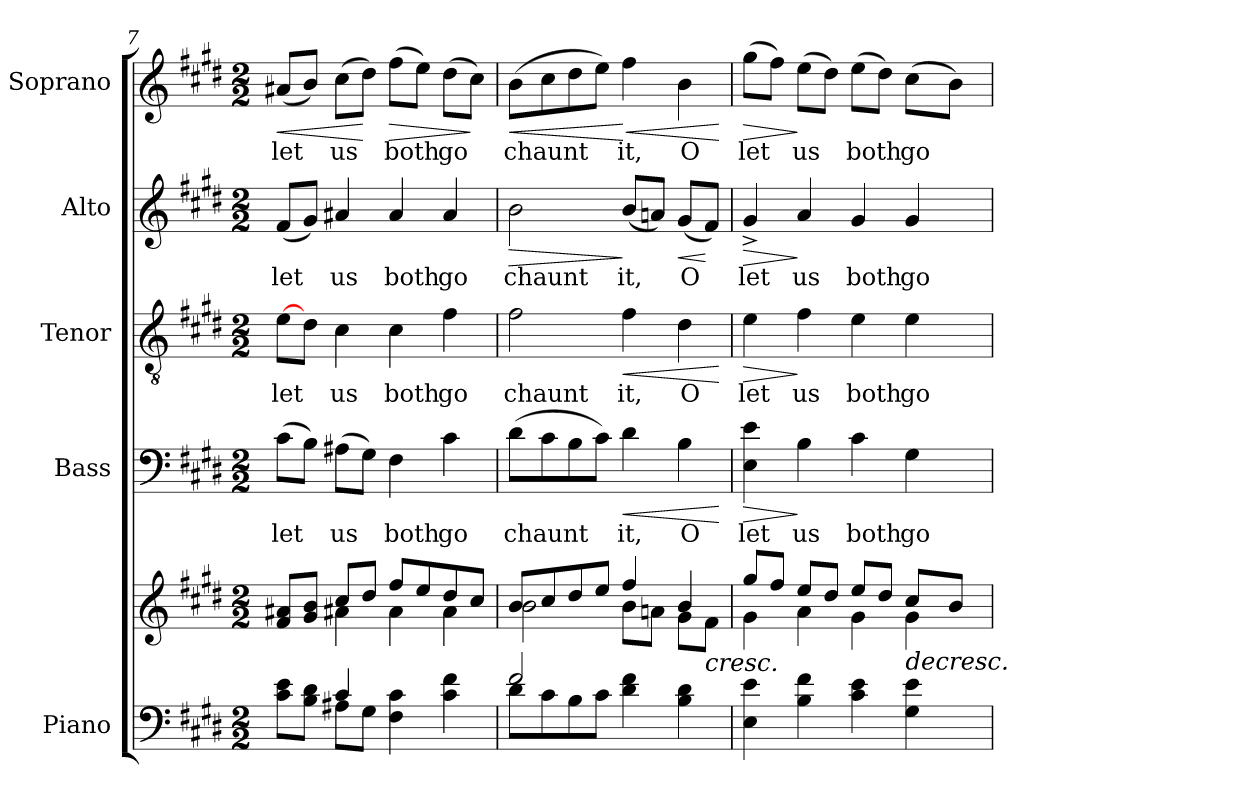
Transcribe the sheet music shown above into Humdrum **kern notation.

**kern	**kern	**dynam	**kern	**text	**dynam	**kern	**text	**dynam	**kern	**text	**dynam	**kern	**text	**dynam
*part5	*part5	*part5	*part4	*part4	*part4	*part3	*part3	*part3	*part2	*part2	*part2	*part1	*part1	*part1
*staff6	*staff5	*staff5/6	*staff4	*staff4	*staff4	*staff3	*staff3	*staff3	*staff2	*staff2	*staff2	*staff1	*staff1	*staff1
*I"Piano	*	*	*I"Bass	*	*	*I"Tenor	*	*	*I"Alto	*	*	*I"Soprano	*	*
*I'Pno.	*	*	*I'B.	*	*	*I'T.	*	*	*I'A.	*	*	*I'S.	*	*
!!LO:LB:g=z
*clefF4	*clefG2	*	*clefF4	*	*	*clefGv2	*	*	*clefG2	*	*	*clefG2	*	*
*	*	*	*	*	*	*ITrd7c12	*	*	*	*	*	*	*	*
*k[f#c#g#d#]	*k[f#c#g#d#]	*	*k[f#c#g#d#]	*	*	*k[f#c#g#d#]	*	*	*k[f#c#g#d#]	*	*	*k[f#c#g#d#]	*	*
*E:	*E:	*	*E:	*	*	*E:	*	*	*E:	*	*	*E:	*	*
*M2/2	*M2/2	*	*M2/2	*	*	*M2/2	*	*	*M2/2	*	*	*M2/2	*	*
=7	=7	=7	=7	=7	=7	=7	=7	=7	=7	=7	=7	=7	=7	=7
*^	*^	*	*	*	*	*	*	*	*	*	*	*	*	*
!	!	!	!	!	!	!LO:LY:b:color=#000000	!	!	!	!	!	!	!	!	!	!
!	!	!	!	!	!	!	!	!	!LO:LY:b:color=#000000	!	!	!	!	!	!	!
!	!	!	!	!	!	!	!	!	!	!	!	!LO:LY:b:color=#000000	!	!	!	!
!	!	!	!	!	!	!	!	!	!	!	!	!	!	!	!LO:LY:b:color=#000000	!LO:HP:b
8c#i\ 8eiL	4ryy	8f#i/ 8a#XiL	4ryy	.	(8c#i\L	let	.	[8Ei\L	let	.	(8f#i/L	let	.	(8a#Xi/L	let	<
8Bi\ 8d#iJ	.	8g#i/ 8biJ	.	.	8Bi\J)	.	.	8D#i\J	.	.	8g#i/J)	.	.	8bi/J)	.	.
!	!	!	!	!	!	!LO:LY:b:color=#000000	!	!	!	!	!	!	!	!	!	!
!	!	!	!	!	!	!	!	!	!LO:LY:b:color=#000000	!	!	!	!	!	!	!
!	!	!	!	!	!	!	!	!	!	!	!	!LO:LY:b:color=#000000	!	!	!	!
!	!	!	!	!	!	!	!	!	!	!	!	!	!	!	!LO:LY:b:color=#000000	!
4c#i/	8A#Xi\L	8cc#i/L	4a#Xi\	.	(8A#Xi\L	us	.	4C#i\	us	.	4a#Xi/	us	.	(8cc#i\L	us	.
.	8G#i\J	8dd#i/J	.	.	8G#i\J)	.	.	.	.	.	.	.	.	8dd#i\J)	.	[
!	!	!	!	!	!	!LO:LY:b:color=#000000	!	!	!	!	!	!	!	!	!	!
!	!	!	!	!	!	!	!	!	!LO:LY:b:color=#000000	!	!	!	!	!	!	!
!	!	!	!	!	!	!	!	!	!	!	!	!LO:LY:b:color=#000000	!	!	!	!
!	!	!	!	!	!	!	!	!	!	!	!	!	!	!	!LO:LY:b:color=#000000	!LO:HP:b
2ryy	4F#i\ 4c#i	8ff#i/L	4a#i\	.	4F#i\	both	.	4C#i\	both	.	4a#i/	both	.	(8ff#i\L	both	>
.	.	8eei/	.	.	.	.	.	.	.	.	.	.	.	8eei\J)	.	.
!	!	!	!	!	!	!LO:LY:b:color=#000000	!	!	!	!	!	!	!	!	!	!
!	!	!	!	!	!	!	!	!	!LO:LY:b:color=#000000	!	!	!	!	!	!	!
!	!	!	!	!	!	!	!	!	!	!	!	!LO:LY:b:color=#000000	!	!	!	!
!	!	!	!	!	!	!	!	!	!	!	!	!	!	!	!LO:LY:b:color=#000000	!
.	4c#i\ 4f#i	8dd#i/	4a#i\	.	4c#i\	go	.	4F#i\	go	.	4a#i/	go	.	(8dd#i\L	go	.
.	.	8cc#i/J	.	.	.	.	.	.	.	.	.	.	.	8cc#i\J)	.	]
=8	=8	=8	=8	=8	=8	=8	=8	=8	=8	=8	=8	=8	=8	=8	=8	=8
!	!	!	!	!	!	!LO:LY:b:color=#000000	!	!	!	!	!	!	!	!	!	!
!	!	!	!	!	!	!	!	!	!LO:LY:b:color=#000000	!	!	!	!	!	!	!
!	!	!	!	!	!	!	!	!	!	!	!	!LO:LY:b:color=#000000	!LO:HP:b	!	!	!
!	!	!	!	!	!	!	!	!	!	!	!	!	!	!	!LO:LY:b:color=#000000	!LO:HP:b
2f#i/	8d#i\L	8bi/L	2bi\	.	(8d#i\L	chaunt	.	2F#i\	chaunt	.	2bi\	chaunt	>	(8bi\L	chaunt	<
.	8c#i\	8cc#i/	.	.	8c#i\	.	.	.	.	.	.	.	.	8cc#i\	.	.
.	8Bi\	8dd#i/	.	.	8Bi\	.	.	.	.	.	.	.	.	8dd#i\	.	.
.	8c#i\J	8eei/J	.	.	8c#i\J)	.	.	.	.	.	.	.	.	8eei\J)	.	.
!	!	!	!	!	!	!LO:LY:b:color=#000000	!LO:HP:b	!	!	!	!	!	!	!	!	!
!	!	!	!	!	!	!	!	!	!LO:LY:b:color=#000000	!LO:HP:b	!	!	!	!	!	!
!	!	!	!	!	!	!	!	!	!	!	!	!LO:LY:b:color=#000000	!	!	!	!
!	!	!	!	!	!	!	!	!	!	!	!	!	!	!	!LO:LY:b:color=#000000	!LO:HP:n=1:b
2ryy	4d#i\ 4f#i	4ff#i/	8bi\L	[	4d#i\	it,	<	4F#i\	it,	<	(8bi/L	it,	]	4ff#i\	it,	[ <
.	.	.	8ani\J	.	.	.	.	.	.	.	8ani/J)	.	.	.	.	.
!	!	!	!	!	!	!LO:LY:b:color=#000000	!	!	!	!	!	!	!	!	!	!
!	!	!	!	!	!	!	!	!	!LO:LY:b:color=#000000	!	!	!	!	!	!	!
!	!	!	!	!	!	!	!	!	!	!	!	!LO:LY:b:color=#000000	!LO:HP:b	!	!	!
!	!	!	!	!	!	!	!	!	!	!	!	!	!	!	!LO:LY:b:color=#000000	!
.	4Bi\ 4d#i	4bi/	8g#i\L	.	4Bi\	O	.	4D#i\	O	.	(8g#i/L	O	<	4bi\	O	.
!	!	!	!	!LO:HP:b	!	!	!	!	!	!	!	!	!	!	!	!
.	.	.	8f#i\J	<	.	.	.	.	.	.	8f#i/J)	.	[	.	.	.
*v	*v	*	*	*	*	*	*	*	*	*	*	*	*	*	*	*
*	*v	*v	*	*	*	*	*	*	*	*	*	*	*	*	*
.	.	.	.	.	[	.	.	[	.	.	.	.	.	[
=9	=9	=9	=9	=9	=9	=9	=9	=9	=9	=9	=9	=9	=9	=9
*	*^	*	*	*	*	*	*	*	*	*	*	*	*	*
!	!	!	!	!	!LO:LY:b:color=#000000	!LO:HP:b	!	!	!	!	!	!	!	!	!
!	!	!	!	!	!	!	!	!LO:LY:b:color=#000000	!LO:HP:b	!	!	!	!	!	!
!	!	!	!	!	!	!	!	!	!	!	!LO:LY:b:color=#000000	!LO:HP:b	!	!	!
!	!	!	!	!	!	!	!	!	!	!	!	!	!	!LO:LY:b:color=#000000	!LO:HP:b
4Ei\ 4ei	8gg#i/L	4g#i\	.	4Ei\ 4ei	let	>	4Ei\	let	>	4g#^i/	let	>	(8gg#i\L	let	>
.	8ff#i/J	.	.	.	.	.	.	.	.	.	.	.	8ff#i\J)	.	.
!	!	!	!	!	!LO:LY:b:color=#000000	!	!	!	!	!	!	!	!	!	!
!	!	!	!	!	!	!	!	!LO:LY:b:color=#000000	!	!	!	!	!	!	!
!	!	!	!	!	!	!	!	!	!	!	!LO:LY:b:color=#000000	!	!	!	!
!	!	!	!	!	!	!	!	!	!	!	!	!	!	!LO:LY:b:color=#000000	!
4Bi\ 4f#i	8eei/L	4ai\	]	4Bi\	us	]	4F#i\	us	]	4ai/	us	]	(8eei\L	us	]
.	8dd#i/J	.	.	.	.	.	.	.	.	.	.	.	8dd#i\J)	.	.
!	!	!	!	!	!LO:LY:b:color=#000000	!	!	!	!	!	!	!	!	!	!
!	!	!	!	!	!	!	!	!LO:LY:b:color=#000000	!	!	!	!	!	!	!
!	!	!	!	!	!	!	!	!	!	!	!LO:LY:b:color=#000000	!	!	!	!
!	!	!	!	!	!	!	!	!	!	!	!	!	!	!LO:LY:b:color=#000000	!
4c#i\ 4ei	8eei/L	4g#i\	.	4c#i\	both	.	4Ei\	both	.	4g#i/	both	.	(8eei\L	both	.
.	8dd#i/J	.	.	.	.	.	.	.	.	.	.	.	8dd#i\J)	.	.
!	!	!	!LO:HP:b	!	!	!	!	!	!	!	!	!	!	!	!
!	!	!	!	!	!LO:LY:b:color=#000000	!	!	!	!	!	!	!	!	!	!
!	!	!	!	!	!	!	!	!LO:LY:b:color=#000000	!	!	!	!	!	!	!
!	!	!	!	!	!	!	!	!	!	!	!LO:LY:b:color=#000000	!	!	!	!
!	!	!	!	!	!	!	!	!	!	!	!	!	!	!LO:LY:b:color=#000000	!
4G#i\ 4ei	8cc#i/L	4g#i\	>	4G#i\	go	.	4Ei\	go	.	4g#i/	go	.	(8cc#i\L	go	.
.	8bi/J	.	.	.	.	.	.	.	.	.	.	.	8bi\J)	.	.
*	*v	*v	*	*	*	*	*	*	*	*	*	*	*	*	*
=	=	=	=	=	=	=	=	=	=	=	=	=	=	=
*-	*-	*-	*-	*-	*-	*-	*-	*-	*-	*-	*-	*-	*-	*-
